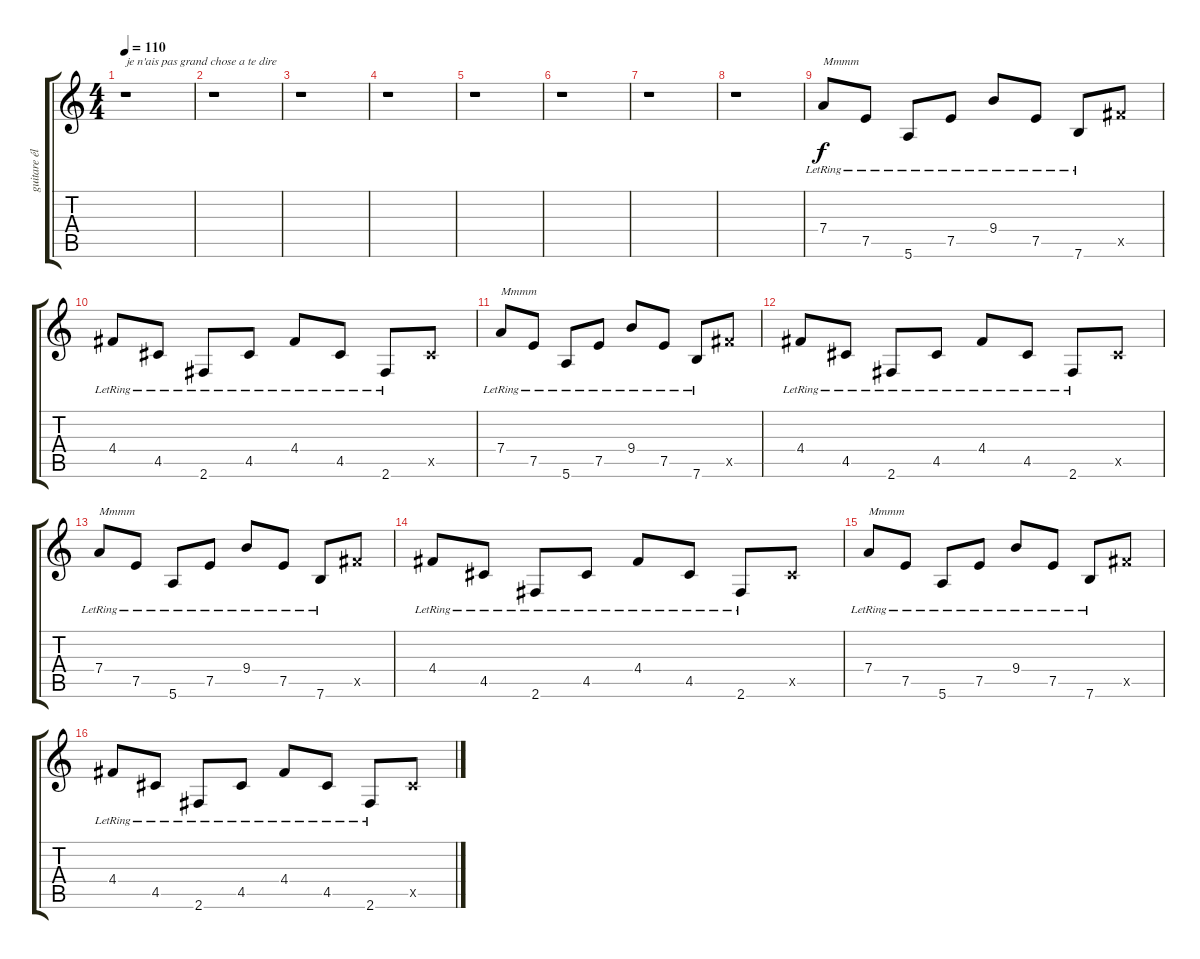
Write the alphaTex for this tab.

\track ("guitare électrique" "guitare él") {instrument electricguitarmuted}
\staff {score tabs}
\tuning (E4 B3 G3 D3 A2 E2) {hide}
\ts (4 4)
\tempo 110
\clef g2
\ks c
r.1{txt "je n'ais pas grand chose a te dire" dy f} |
r.1 |
r.1 |
r.1 |
r.1 |
r.1 |
r.1 |
r.1 |
7.4{lr}.8{txt "Mmmm"} 7.5{lr}.8 5.6{lr}.8 7.5{lr}.8 9.4{lr}.8 7.5{lr}.8 7.6{lr}.8 9.5{x}.8 |
4.4{lr}.8 4.5{lr}.8 2.6{lr}.8 4.5{lr}.8 4.4{lr}.8 4.5{lr}.8 2.6{lr}.8 4.5{x}.8 |
7.4{lr}.8{txt "Mmmm"} 7.5{lr}.8 5.6{lr}.8 7.5{lr}.8 9.4{lr}.8 7.5{lr}.8 7.6{lr}.8 9.5{x}.8 |
4.4{lr}.8 4.5{lr}.8 2.6{lr}.8 4.5{lr}.8 4.4{lr}.8 4.5{lr}.8 2.6{lr}.8 4.5{x}.8 |
7.4{lr}.8{txt "Mmmm"} 7.5{lr}.8 5.6{lr}.8 7.5{lr}.8 9.4{lr}.8 7.5{lr}.8 7.6{lr}.8 9.5{x}.8 |
4.4{lr}.8 4.5{lr}.8 2.6{lr}.8 4.5{lr}.8 4.4{lr}.8 4.5{lr}.8 2.6{lr}.8 4.5{x}.8 |
7.4{lr}.8{txt "Mmmm"} 7.5{lr}.8 5.6{lr}.8 7.5{lr}.8 9.4{lr}.8 7.5{lr}.8 7.6{lr}.8 9.5{x}.8 |
4.4{lr}.8 4.5{lr}.8 2.6{lr}.8 4.5{lr}.8 4.4{lr}.8 4.5{lr}.8 2.6{lr}.8 4.5{x}.8
